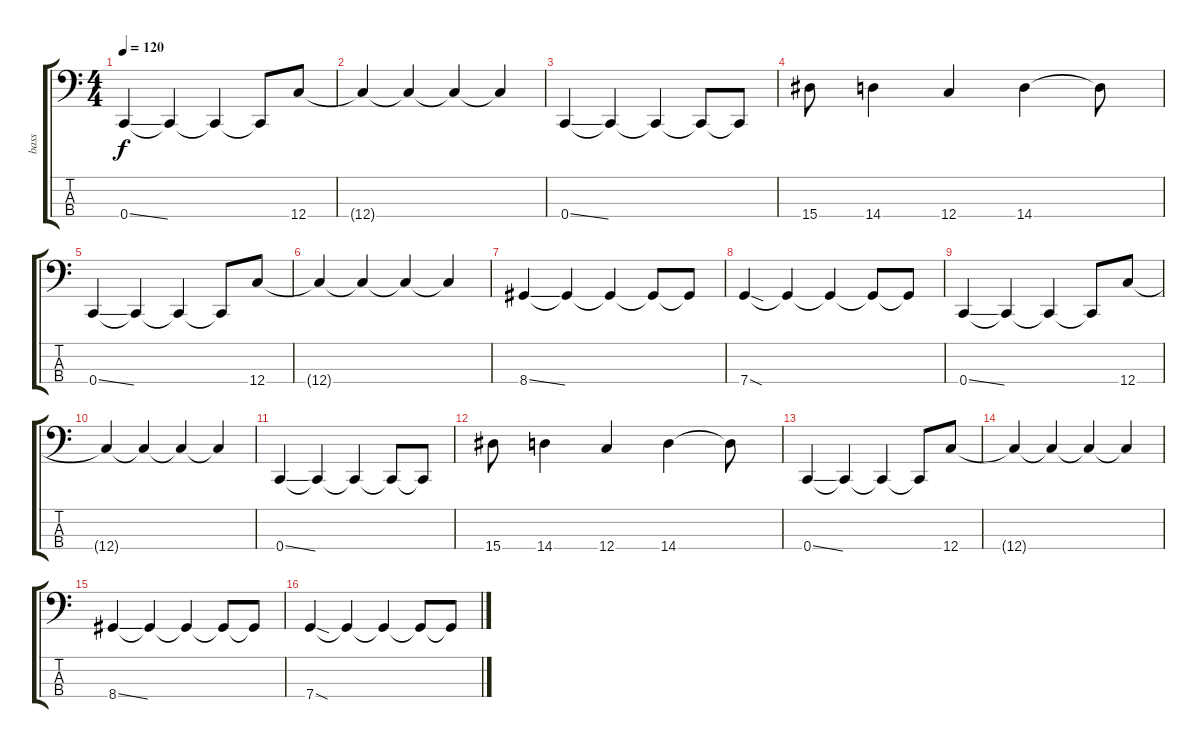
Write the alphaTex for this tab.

\track ("bass" "bass") {instrument electricbassfinger}
\staff {score tabs}
\tuning (F2 C2 G1 C1) {hide}
\ts (4 4)
\tempo 120
\clef f4
\ks c
0.4{ss}.4{dy f} 0.4{t}.4 0.4{t}.4 0.4{t}.8 12.4.8 |
12.4{t}.4 12.4{t}.4 12.4{t}.4 12.4{t}.4 |
0.4{ss}.4 0.4{t}.4 0.4{t}.4 0.4{t}.8 0.4{t}.8 |
15.4.8 14.4.4 12.4.4 14.4.4 14.4{t}.8 |
0.4{ss}.4 0.4{t}.4 0.4{t}.4 0.4{t}.8 12.4.8 |
12.4{t}.4 12.4{t}.4 12.4{t}.4 12.4{t}.4 |
8.4{ss}.4 8.4{t}.4 8.4{t}.4 8.4{t}.8 8.4{t}.8 |
7.4{sod}.4 7.4{t}.4 7.4{t}.4 7.4{t}.8 7.4{t}.8 |
0.4{ss}.4 0.4{t}.4 0.4{t}.4 0.4{t}.8 12.4.8 |
12.4{t}.4 12.4{t}.4 12.4{t}.4 12.4{t}.4 |
0.4{ss}.4 0.4{t}.4 0.4{t}.4 0.4{t}.8 0.4{t}.8 |
15.4.8 14.4.4 12.4.4 14.4.4 14.4{t}.8 |
0.4{ss}.4 0.4{t}.4 0.4{t}.4 0.4{t}.8 12.4.8 |
12.4{t}.4 12.4{t}.4 12.4{t}.4 12.4{t}.4 |
8.4{ss}.4 8.4{t}.4 8.4{t}.4 8.4{t}.8 8.4{t}.8 |
7.4{sod}.4 7.4{t}.4 7.4{t}.4 7.4{t}.8 7.4{t}.8
